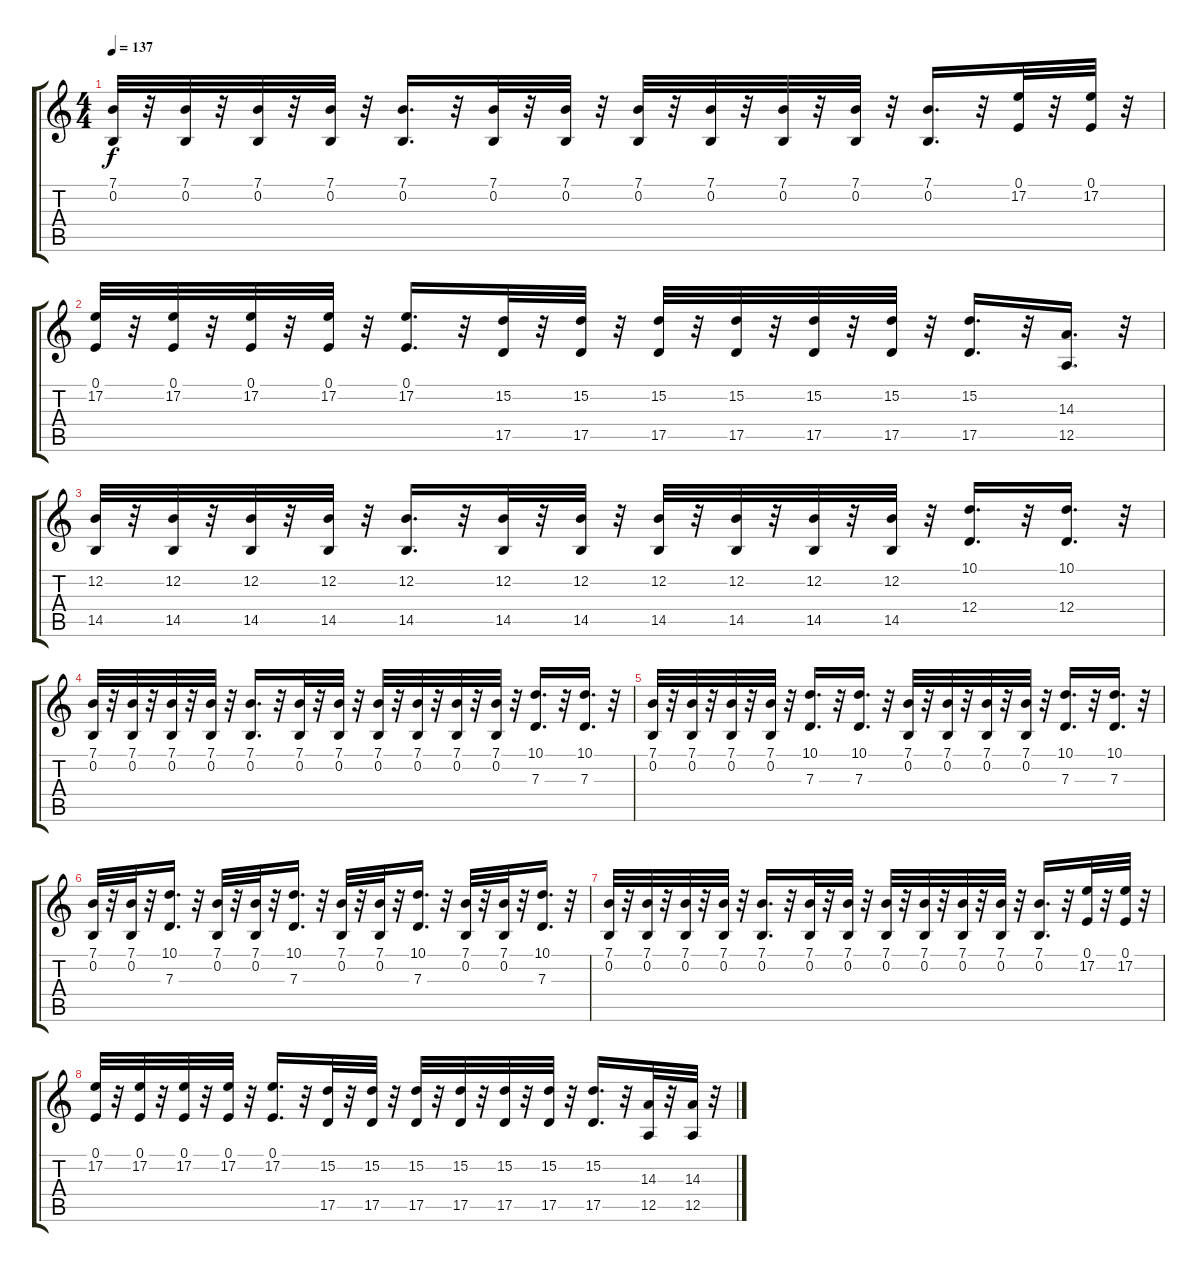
\track "" {instrument lead8bassandlead}
\staff {score tabs}
\tuning (E4 B3 G3 D3 A2 E2) {hide}
\ts (4 4)
\tempo 137
\clef g2
\ks c
(7.1 0.2).32{dy f} r.32 (7.1 0.2).32 r.32 (7.1 0.2).32 r.32 (7.1 0.2).32 r.32 (7.1 0.2).16{d} r.32 (7.1 0.2).32 r.32 (7.1 0.2).32 r.32 (7.1 0.2).32 r.32 (7.1 0.2).32 r.32 (7.1 0.2).32 r.32 (7.1 0.2).32 r.32 (7.1 0.2).16{d} r.32 (0.1 17.2).32 r.32 (0.1 17.2).32 r.32 |
(0.1 17.2).32 r.32 (0.1 17.2).32 r.32 (0.1 17.2).32 r.32 (0.1 17.2).32 r.32 (0.1 17.2).16{d} r.32 (15.2 17.5).32 r.32 (15.2 17.5).32 r.32 (15.2 17.5).32 r.32 (15.2 17.5).32 r.32 (15.2 17.5).32 r.32 (15.2 17.5).32 r.32 (15.2 17.5).16{d} r.32 (14.3 12.5).16{d} r.32 |
(12.2 14.5).32 r.32 (12.2 14.5).32 r.32 (12.2 14.5).32 r.32 (12.2 14.5).32 r.32 (12.2 14.5).16{d} r.32 (12.2 14.5).32 r.32 (12.2 14.5).32 r.32 (12.2 14.5).32 r.32 (12.2 14.5).32 r.32 (12.2 14.5).32 r.32 (12.2 14.5).32 r.32 (10.1 12.4).16{d} r.32 (10.1 12.4).16{d} r.32 |
(7.1 0.2).32 r.32 (7.1 0.2).32 r.32 (7.1 0.2).32 r.32 (7.1 0.2).32 r.32 (7.1 0.2).16{d} r.32 (7.1 0.2).32 r.32 (7.1 0.2).32 r.32 (7.1 0.2).32 r.32 (7.1 0.2).32 r.32 (7.1 0.2).32 r.32 (7.1 0.2).32 r.32 (10.1 7.3).16{d} r.32 (10.1 7.3).16{d} r.32 |
(7.1 0.2).32 r.32 (7.1 0.2).32 r.32 (7.1 0.2).32 r.32 (7.1 0.2).32 r.32 (10.1 7.3).16{d} r.32 (10.1 7.3).16{d} r.32 (7.1 0.2).32 r.32 (7.1 0.2).32 r.32 (7.1 0.2).32 r.32 (7.1 0.2).32 r.32 (10.1 7.3).16{d} r.32 (10.1 7.3).16{d} r.32 |
(7.1 0.2).32 r.32 (7.1 0.2).32 r.32 (10.1 7.3).16{d} r.32 (7.1 0.2).32 r.32 (7.1 0.2).32 r.32 (10.1 7.3).16{d} r.32 (7.1 0.2).32 r.32 (7.1 0.2).32 r.32 (10.1 7.3).16{d} r.32 (7.1 0.2).32 r.32 (7.1 0.2).32 r.32 (10.1 7.3).16{d} r.32 |
(7.1 0.2).32 r.32 (7.1 0.2).32 r.32 (7.1 0.2).32 r.32 (7.1 0.2).32 r.32 (7.1 0.2).16{d} r.32 (7.1 0.2).32 r.32 (7.1 0.2).32 r.32 (7.1 0.2).32 r.32 (7.1 0.2).32 r.32 (7.1 0.2).32 r.32 (7.1 0.2).32 r.32 (7.1 0.2).16{d} r.32 (0.1 17.2).32 r.32 (0.1 17.2).32 r.32 |
(0.1 17.2).32 r.32 (0.1 17.2).32 r.32 (0.1 17.2).32 r.32 (0.1 17.2).32 r.32 (0.1 17.2).16{d} r.32 (15.2 17.5).32 r.32 (15.2 17.5).32 r.32 (15.2 17.5).32 r.32 (15.2 17.5).32 r.32 (15.2 17.5).32 r.32 (15.2 17.5).32 r.32 (15.2 17.5).16{d} r.32 (14.3 12.5).32 r.32 (14.3 12.5).32 r.32
